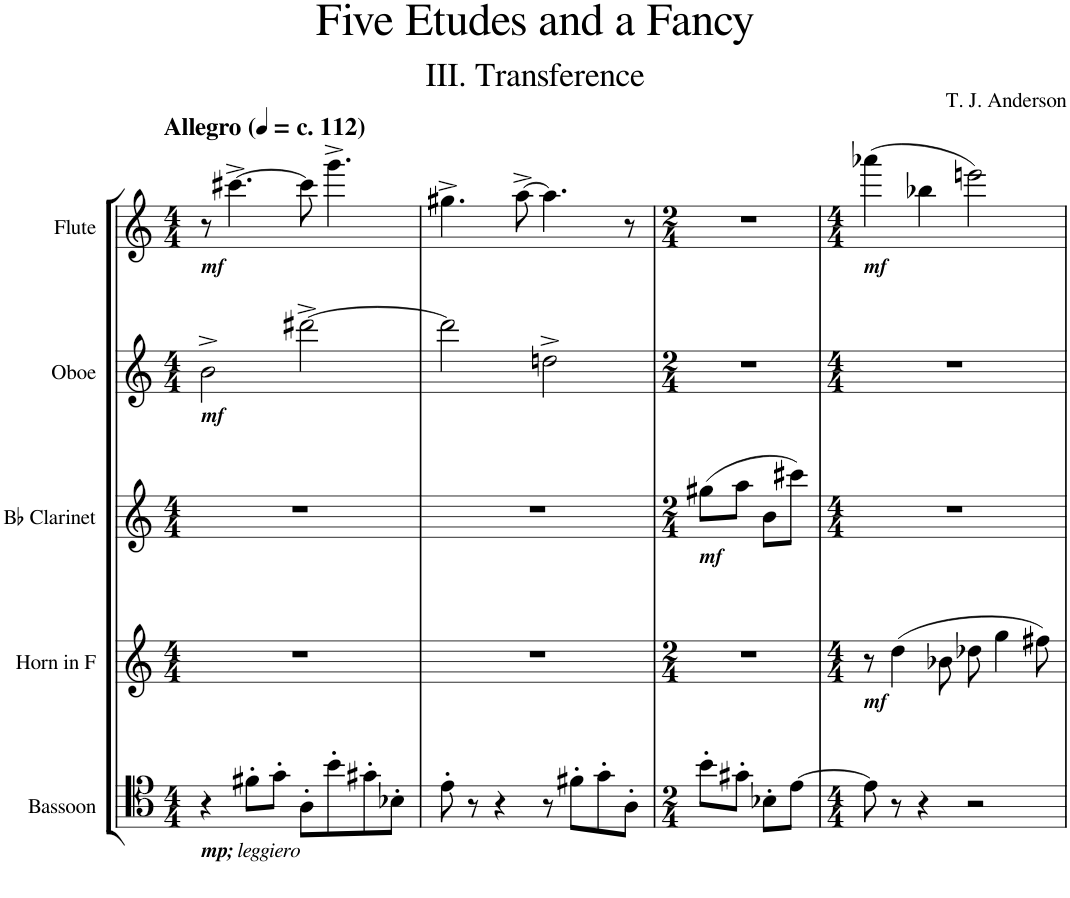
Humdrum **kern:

**kern	**kern	**kern	**kern	**kern
*part5	*part4	*part3	*part2	*part1
*staff5	*staff4	*staff3	*staff2	*staff1
*I"Bassoon	*I"Horn in F	*I"Bb Clarinet	*I"Oboe	*I"Flute
*I'Bsn.	*	*I'Bb Cl.	*I'Ob.	*I'Fl.
*clefC4	*clefG2	*clefG2	*clefG2	*clefG2
*	*Trd4c7	*Trd1c2	*	*
*k[]	*k[]	*k[]	*k[]	*k[]
*M4/4	*M4/4	*M4/4	*M4/4	*M4/4
=1	=1	=1	=1	=1
!	!	!	!	!LO:TX:a:B:t=Allegro (
!	!	!	!	!LO:TX:a:B:t=c. 112)
!	!	!	!	!LO:TX:b:Bi:t=mf
!	!	!	!LO:TX:b:Bi:t=mf	!
!LO:TX:b:Bi:t=mp;	!	!	!	!
!LO:TX:b:t=leggiero	!	!	!	!
4r	1r	1r	2b^\	8r
.	.	.	.	[4.ccc#X^\
8f#X'\L	.	.	.	.
8g'\J	.	.	.	.
8A'\L	.	.	[2ddd#X^\	8ccc#\]
8b'\	.	.	.	4.ggg^\
8g#X'\	.	.	.	.
8B-X'\J	.	.	.	.
=2	=2	=2	=2	=2
8e'\	1r	1r	2ddd#\]	4.gg#X^\
8r	.	.	.	.
4r	.	.	.	.
.	.	.	.	[8aa^\
8r	.	.	2ddn^\	4.aa\]
8f#X'\L	.	.	.	.
8g'\	.	.	.	.
8A'\J	.	.	.	8r
=3	=3	=3	=3	=3
*M2/4	*M2/4	*M2/4	*M2/4	*M2/4
!	!	!LO:TX:b:Bi:t=mf	!	!
8b'\L	2r	(8gg#X\L	2r	2r
8g#X'\J	.	8aa\J	.	.
8B-X'\L	.	8b\L	.	.
[8e\J	.	8ccc#X\J)	.	.
=4	=4	=4	=4	=4
*M4/4	*M4/4	*M4/4	*M4/4	*M4/4
!	!	!	!	!LO:TX:b:Bi:t=mf
!	!LO:TX:b:Bi:t=mf	!	!	!
8e\]	8r	1r	1r	(4aaa-X\
8r	(4dd\	.	.	.
4r	.	.	.	4bb-X\
.	8b-X\	.	.	.
2r	8dd-X\	.	.	2eeen\)
.	4gg\	.	.	.
.	8ff#X\)	.	.	.
=	=	=	=	=
*-	*-	*-	*-	*-
